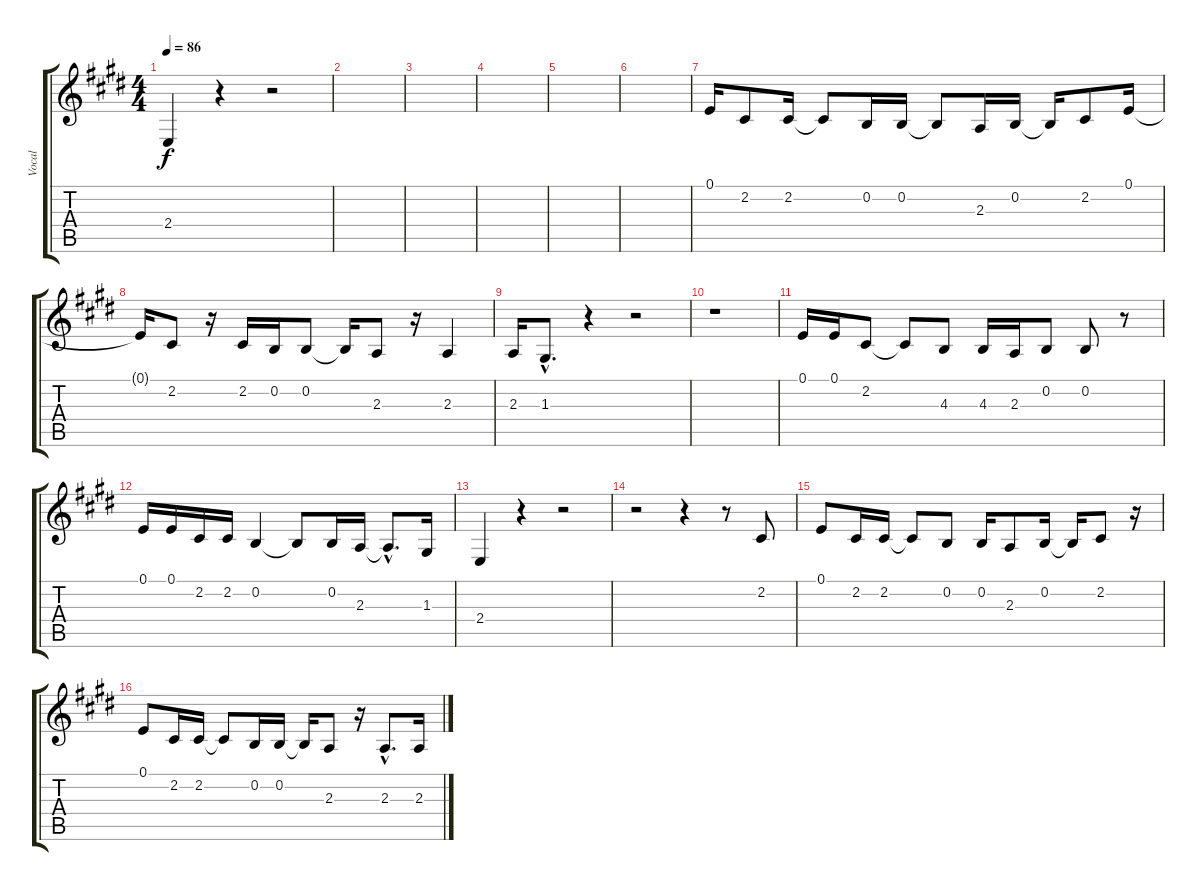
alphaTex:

\track ("Vocal" "Vocal") {instrument altosax}
\staff {score tabs}
\tuning (E4 B3 G3 D3 A2 E2) {hide}
\ts (4 4)
\tempo 86
\clef g2
\ks e
2.4{t}.4{dy f} r.4 r.2 |
|
|
|
|
|
0.1.16 2.2.8 2.2.16 2.2{t}.8 0.2.16 0.2.16 0.2{t}.8 2.3.16 0.2.16 0.2{t}.16 2.2.8 0.1.16 |
0.1{t}.16 2.2.8 r.16 2.2.16 0.2.16 0.2.8 0.2{t}.16 2.3.8 r.16 2.3.4 |
2.3.16 1.3{hac}.8{d} r.4 r.2 |
r.1 |
0.1.16 0.1.16 2.2.8 2.2{t}.8 4.3.8 4.3.16 2.3.16 0.2.8 0.2.8 r.8 |
0.1.16 0.1.16 2.2.16 2.2.16 0.2.4 0.2{t}.8 0.2.16 2.3.16 2.3{hac t}.8{d} 1.3.16 |
2.4.4 r.4 r.2 |
r.2 r.4 r.8 2.2.8 |
0.1.8 2.2.16 2.2.16 2.2{t}.8 0.2.8 0.2.16 2.3.8 0.2.16 0.2{t}.16 2.2.8 r.16 |
0.1.8 2.2.16 2.2.16 2.2{t}.8 0.2.16 0.2.16 0.2{t}.16 2.3.8 r.16 2.3{hac}.8{d} 2.3.16
